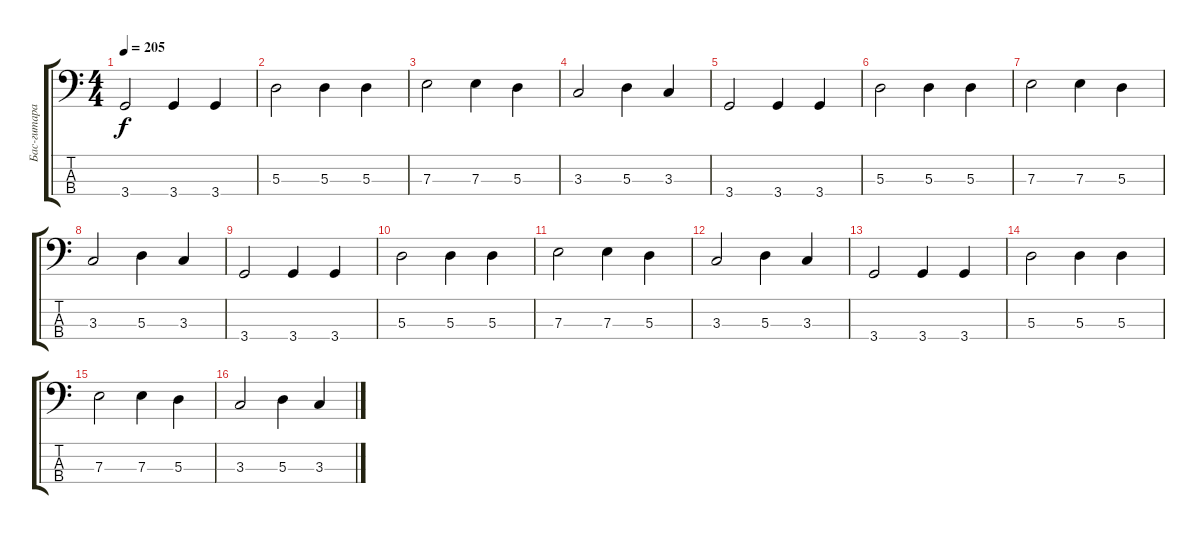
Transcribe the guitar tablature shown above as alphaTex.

\track ("Бас-гитара" "Бас-гитара") {instrument electricbassfinger}
\staff {score tabs}
\tuning (G2 D2 A1 E1) {hide}
\ts (4 4)
\tempo 205
\clef f4
\ks c
3.4.2{dy f} 3.4.4 3.4.4 |
5.3.2 5.3.4 5.3.4 |
7.3.2 7.3.4 5.3.4 |
3.3.2 5.3.4 3.3.4 |
3.4.2 3.4.4 3.4.4 |
5.3.2 5.3.4 5.3.4 |
7.3.2 7.3.4 5.3.4 |
3.3.2 5.3.4 3.3.4 |
3.4.2 3.4.4 3.4.4 |
5.3.2 5.3.4 5.3.4 |
7.3.2 7.3.4 5.3.4 |
3.3.2 5.3.4 3.3.4 |
3.4.2 3.4.4 3.4.4 |
5.3.2 5.3.4 5.3.4 |
7.3.2 7.3.4 5.3.4 |
3.3.2 5.3.4 3.3.4
